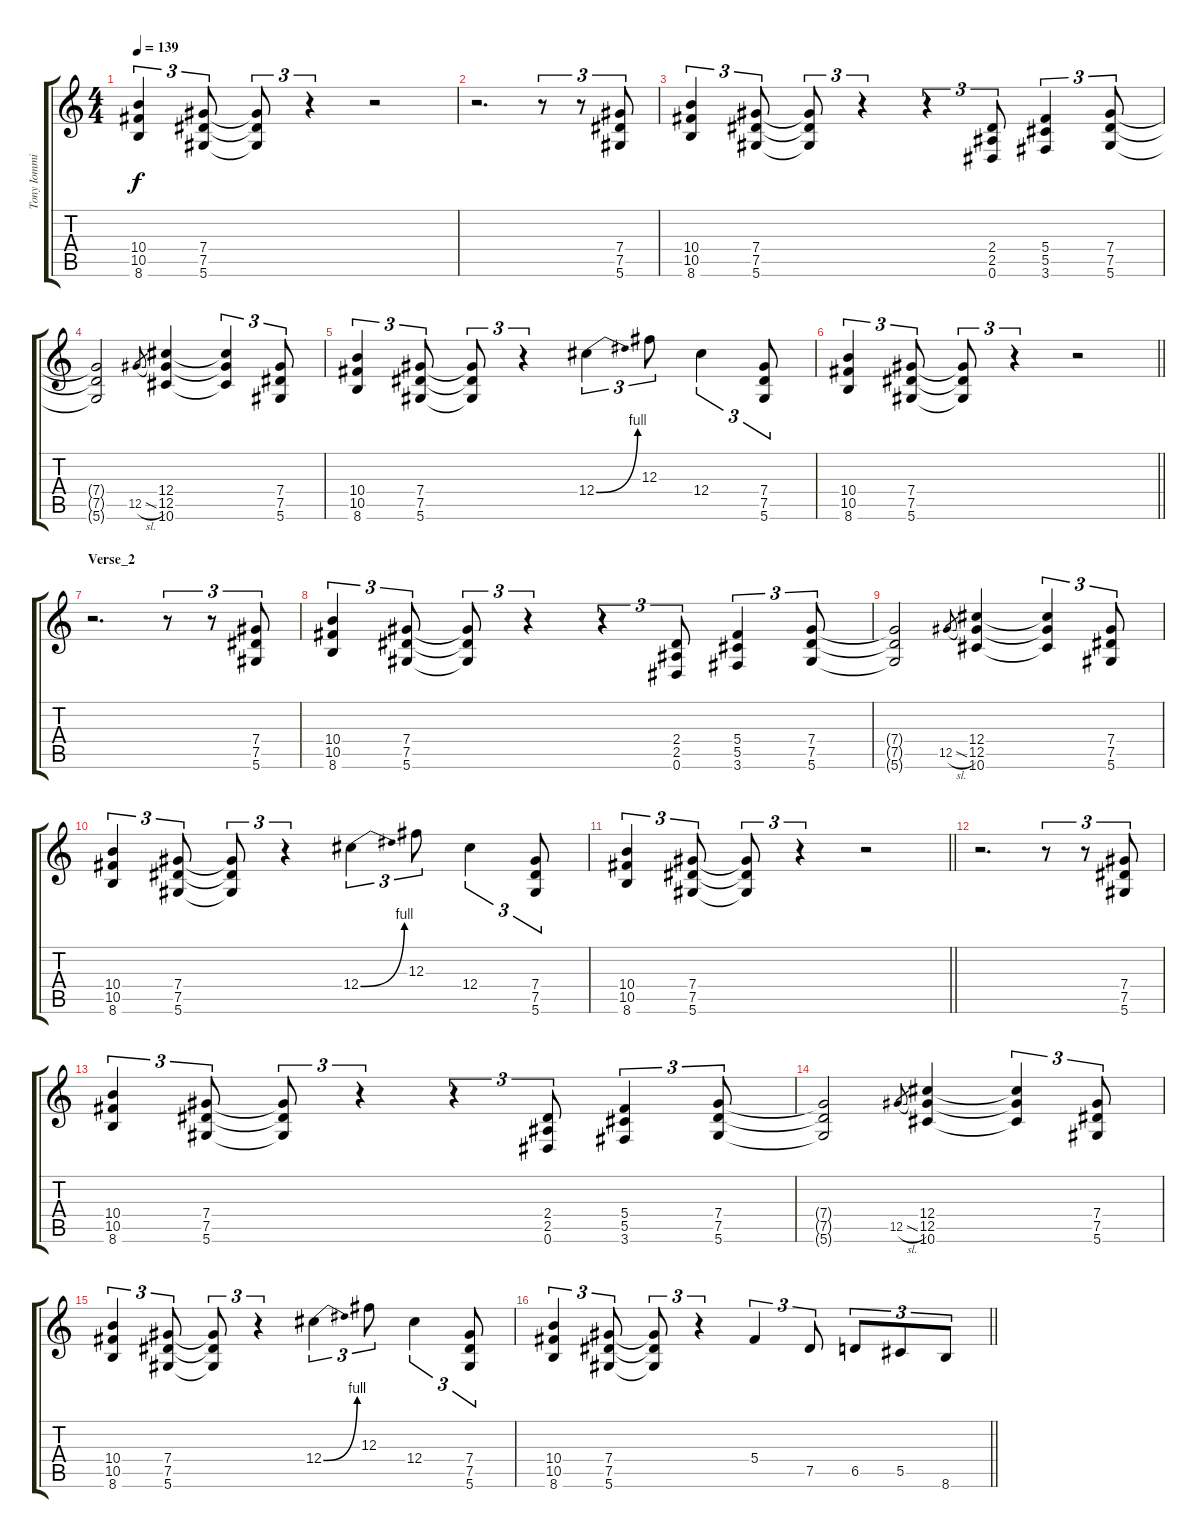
\track ("Tony Iommi" "Tony Iommi") {instrument overdrivenguitar}
\staff {score tabs}
\tuning (Eb4 Bb3 Gb3 Db3 Ab2 Eb2) {hide}
\ts (4 4)
\tempo 139
\clef g2
\ks c
(10.4 10.5 8.6).4{tu (3 2) dy f} (7.4 7.5 5.6).8{tu (3 2)} (7.4{t} 7.5{t} 5.6{t}).8{tu (3 2)} r.4{tu (3 2)} r.2 |
r.2{d} r.8{tu (3 2)} r.8{tu (3 2)} (7.4 7.5 5.6).8{tu (3 2)} |
(10.4 10.5 8.6).4{tu (3 2)} (7.4 7.5 5.6).8{tu (3 2)} (7.4{t} 7.5{t} 5.6{t}).8{tu (3 2)} r.4{tu (3 2)} r.4{tu (3 2)} (2.4 2.5 0.6).8{tu (3 2)} (5.4 5.5 3.6).4{tu (3 2)} (7.4 7.5 5.6).8{tu (3 2)} |
(7.4{t} 7.5{t} 5.6{t}).2 12.5{sl}.8{gr} (12.4 12.5 10.6).4 (12.4{t} 12.5{t} 10.6{t}).4{tu (3 2)} (7.4 7.5 5.6).8{tu (3 2)} |
(10.4 10.5 8.6).4{tu (3 2)} (7.4 7.5 5.6).8{tu (3 2)} (7.4{t} 7.5{t} 5.6{t}).8{tu (3 2)} r.4{tu (3 2)} 12.4{be (bend 0 0 60 4)}.4{tu (3 2)} 12.3.8{tu (3 2)} 12.4.4{tu (3 2)} (7.4 7.5 5.6).8{tu (3 2)} |
\barLineRight lightlight
(10.4 10.5 8.6).4{tu (3 2)} (7.4 7.5 5.6).8{tu (3 2)} (7.4{t} 7.5{t} 5.6{t}).8{tu (3 2)} r.4{tu (3 2)} r.2 |
\section ("" "Verse_2")
r.2{d} r.8{tu (3 2)} r.8{tu (3 2)} (7.4 7.5 5.6).8{tu (3 2)} |
(10.4 10.5 8.6).4{tu (3 2)} (7.4 7.5 5.6).8{tu (3 2)} (7.4{t} 7.5{t} 5.6{t}).8{tu (3 2)} r.4{tu (3 2)} r.4{tu (3 2)} (2.4 2.5 0.6).8{tu (3 2)} (5.4 5.5 3.6).4{tu (3 2)} (7.4 7.5 5.6).8{tu (3 2)} |
(7.4{t} 7.5{t} 5.6{t}).2 12.5{sl}.8{gr} (12.4 12.5 10.6).4 (12.4{t} 12.5{t} 10.6{t}).4{tu (3 2)} (7.4 7.5 5.6).8{tu (3 2)} |
(10.4 10.5 8.6).4{tu (3 2)} (7.4 7.5 5.6).8{tu (3 2)} (7.4{t} 7.5{t} 5.6{t}).8{tu (3 2)} r.4{tu (3 2)} 12.4{be (bend 0 0 60 4)}.4{tu (3 2)} 12.3.8{tu (3 2)} 12.4.4{tu (3 2)} (7.4 7.5 5.6).8{tu (3 2)} |
\barLineRight lightlight
(10.4 10.5 8.6).4{tu (3 2)} (7.4 7.5 5.6).8{tu (3 2)} (7.4{t} 7.5{t} 5.6{t}).8{tu (3 2)} r.4{tu (3 2)} r.2 |
r.2{d} r.8{tu (3 2)} r.8{tu (3 2)} (7.4 7.5 5.6).8{tu (3 2)} |
(10.4 10.5 8.6).4{tu (3 2)} (7.4 7.5 5.6).8{tu (3 2)} (7.4{t} 7.5{t} 5.6{t}).8{tu (3 2)} r.4{tu (3 2)} r.4{tu (3 2)} (2.4 2.5 0.6).8{tu (3 2)} (5.4 5.5 3.6).4{tu (3 2)} (7.4 7.5 5.6).8{tu (3 2)} |
(7.4{t} 7.5{t} 5.6{t}).2 12.5{sl}.8{gr} (12.4 12.5 10.6).4 (12.4{t} 12.5{t} 10.6{t}).4{tu (3 2)} (7.4 7.5 5.6).8{tu (3 2)} |
(10.4 10.5 8.6).4{tu (3 2)} (7.4 7.5 5.6).8{tu (3 2)} (7.4{t} 7.5{t} 5.6{t}).8{tu (3 2)} r.4{tu (3 2)} 12.4{be (bend 0 0 60 4)}.4{tu (3 2)} 12.3.8{tu (3 2)} 12.4.4{tu (3 2)} (7.4 7.5 5.6).8{tu (3 2)} |
\barLineRight lightlight
(10.4 10.5 8.6).4{tu (3 2)} (7.4 7.5 5.6).8{tu (3 2)} (7.4{t} 7.5{t} 5.6{t}).8{tu (3 2)} r.4{tu (3 2)} 5.4.4{tu (3 2)} 7.5.8{tu (3 2)} 6.5.8{tu (3 2)} 5.5.8{tu (3 2)} 8.6.8{tu (3 2)}
